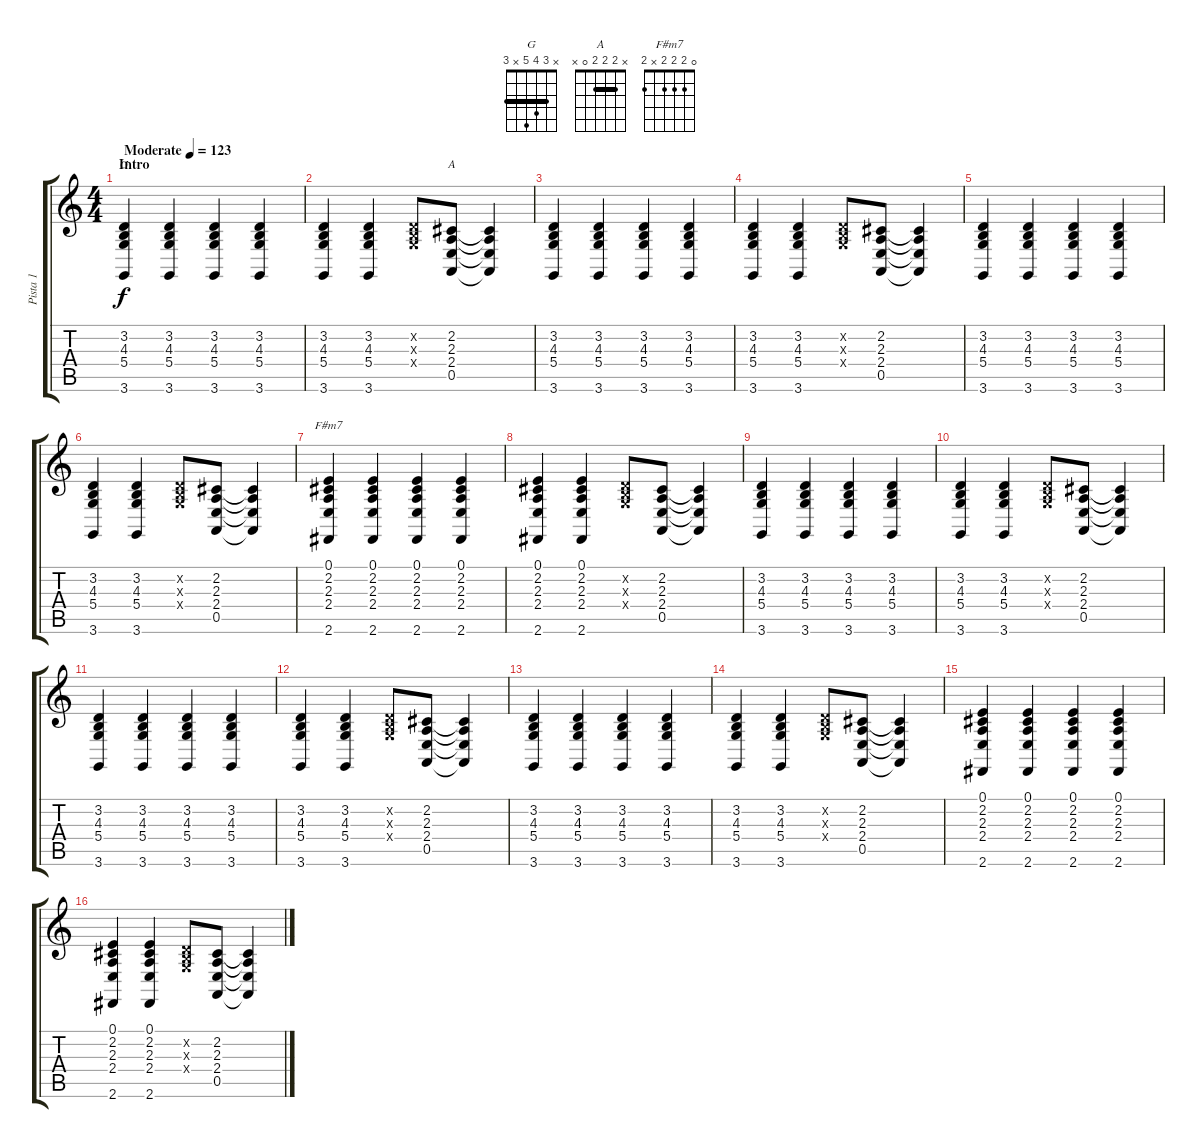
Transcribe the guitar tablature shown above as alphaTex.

\track ("Pista 1" "Pista 1") {instrument stringensemble1}
\staff {score tabs}
\tuning (E4 B3 G3 D3 A2 E2) {hide}
\chord ("G" x 3 4 5 x 3) {barre 3}
\chord ("A" x 2 2 2 0 x) {barre 2}
\chord ("F#m7" 0 2 2 2 x 2)
\ts (4 4)
\section ("" "Intro")
\tempo (123 "Moderate")
\clef g2
\ks c
(3.2 4.3 5.4 3.6).4{ch "G" dy f instrument stringensemble1} (3.2 4.3 5.4 3.6).4 (3.2 4.3 5.4 3.6).4 (3.2 4.3 5.4 3.6).4 |
(3.2 4.3 5.4 3.6).4 (3.2 4.3 5.4 3.6).4 (3.2{x} 4.3{x} 5.4{x}).8 (2.2 2.3 2.4 0.5).8{ch "A"} (2.2{t} 2.3{t} 2.4{t} 0.5{t}).4 |
(3.2 4.3 5.4 3.6).4 (3.2 4.3 5.4 3.6).4 (3.2 4.3 5.4 3.6).4 (3.2 4.3 5.4 3.6).4 |
(3.2 4.3 5.4 3.6).4 (3.2 4.3 5.4 3.6).4 (3.2{x} 4.3{x} 5.4{x}).8 (2.2 2.3 2.4 0.5).8 (2.2{t} 2.3{t} 2.4{t} 0.5{t}).4 |
(3.2 4.3 5.4 3.6).4 (3.2 4.3 5.4 3.6).4 (3.2 4.3 5.4 3.6).4 (3.2 4.3 5.4 3.6).4 |
(3.2 4.3 5.4 3.6).4 (3.2 4.3 5.4 3.6).4 (3.2{x} 4.3{x} 5.4{x}).8 (2.2 2.3 2.4 0.5).8 (2.2{t} 2.3{t} 2.4{t} 0.5{t}).4 |
(0.1 2.2 2.3 2.4 2.6).4{ch "F#m7"} (0.1 2.2 2.3 2.4 2.6).4 (0.1 2.2 2.3 2.4 2.6).4 (0.1 2.2 2.3 2.4 2.6).4 |
(0.1 2.2 2.3 2.4 2.6).4 (0.1 2.2 2.3 2.4 2.6).4 (3.2{x} 4.3{x} 5.4{x}).8 (2.2 2.3 2.4 0.5).8 (2.2{t} 2.3{t} 2.4{t} 0.5{t}).4 |
(3.2 4.3 5.4 3.6).4 (3.2 4.3 5.4 3.6).4 (3.2 4.3 5.4 3.6).4 (3.2 4.3 5.4 3.6).4 |
(3.2 4.3 5.4 3.6).4 (3.2 4.3 5.4 3.6).4 (3.2{x} 4.3{x} 5.4{x}).8 (2.2 2.3 2.4 0.5).8 (2.2{t} 2.3{t} 2.4{t} 0.5{t}).4 |
(3.2 4.3 5.4 3.6).4 (3.2 4.3 5.4 3.6).4 (3.2 4.3 5.4 3.6).4 (3.2 4.3 5.4 3.6).4 |
(3.2 4.3 5.4 3.6).4 (3.2 4.3 5.4 3.6).4 (3.2{x} 4.3{x} 5.4{x}).8 (2.2 2.3 2.4 0.5).8 (2.2{t} 2.3{t} 2.4{t} 0.5{t}).4 |
(3.2 4.3 5.4 3.6).4 (3.2 4.3 5.4 3.6).4 (3.2 4.3 5.4 3.6).4 (3.2 4.3 5.4 3.6).4 |
(3.2 4.3 5.4 3.6).4 (3.2 4.3 5.4 3.6).4 (3.2{x} 4.3{x} 5.4{x}).8 (2.2 2.3 2.4 0.5).8 (2.2{t} 2.3{t} 2.4{t} 0.5{t}).4 |
(0.1 2.2 2.3 2.4 2.6).4 (0.1 2.2 2.3 2.4 2.6).4 (0.1 2.2 2.3 2.4 2.6).4 (0.1 2.2 2.3 2.4 2.6).4 |
(0.1 2.2 2.3 2.4 2.6).4 (0.1 2.2 2.3 2.4 2.6).4 (3.2{x} 4.3{x} 5.4{x}).8 (2.2 2.3 2.4 0.5).8 (2.2{t} 2.3{t} 2.4{t} 0.5{t}).4
